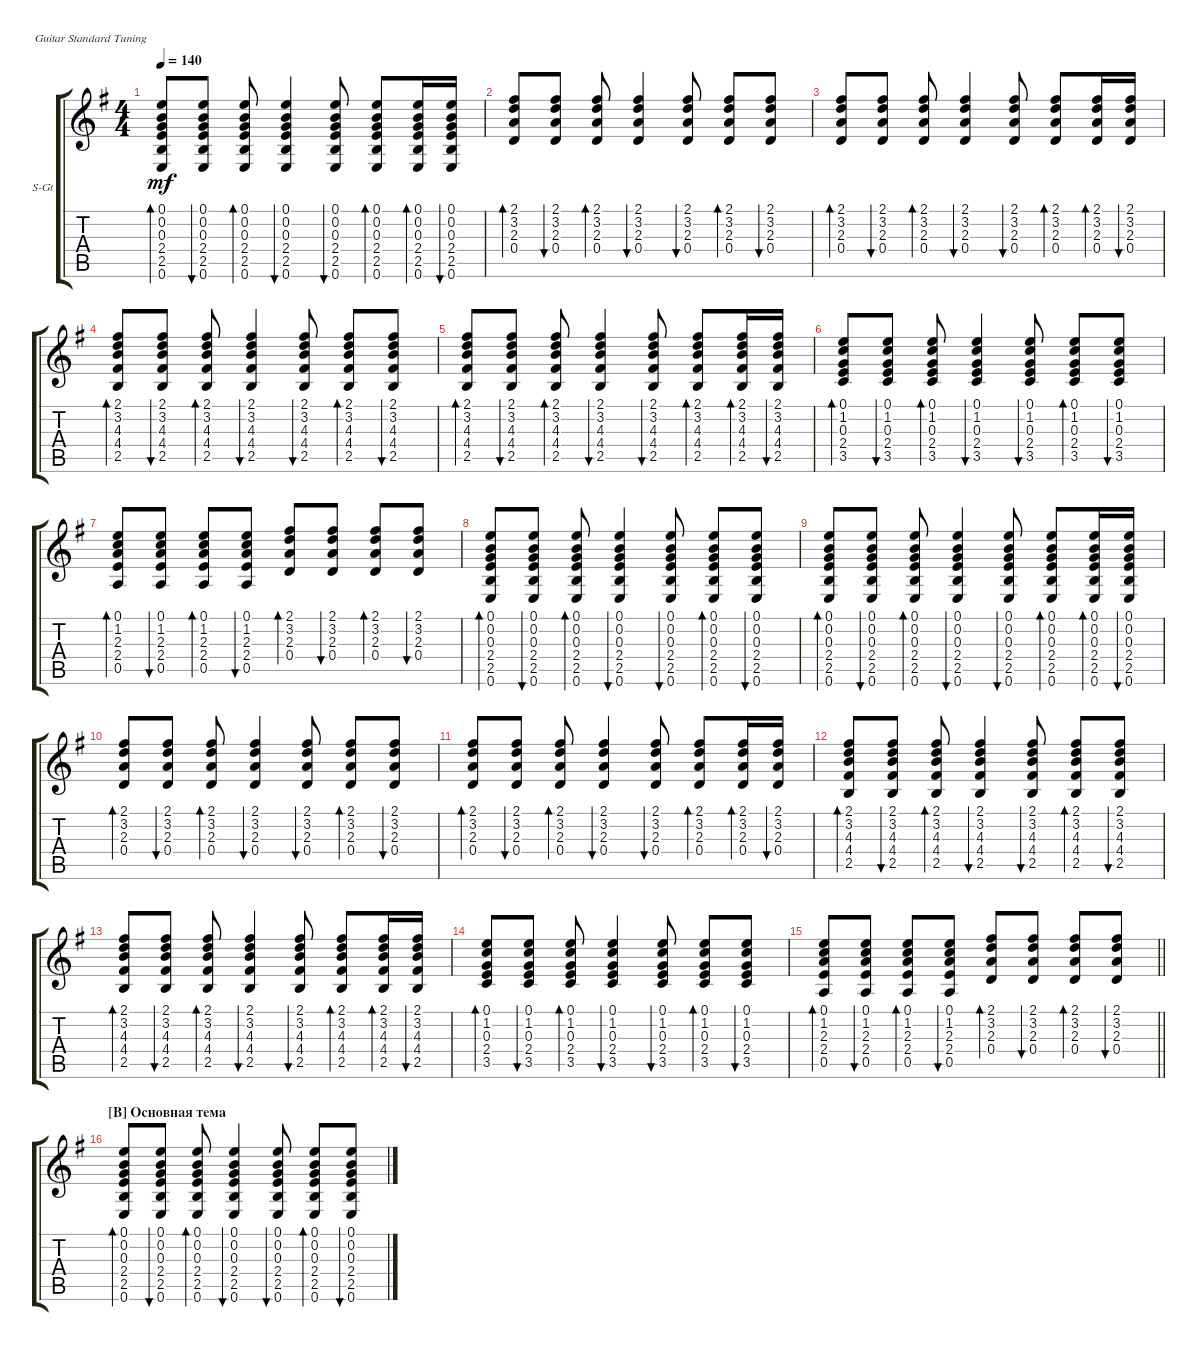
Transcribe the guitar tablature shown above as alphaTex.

\defaultSystemsLayout 4
\bracketExtendMode groupsimilarinstruments
\firstSystemTrackNameOrientation horizontal
\otherSystemsTrackNameOrientation horizontal
\track ("АКУСТИКА" "S-Gt") {instrument acousticguitarsteel}
\staff {score tabs}
\tuning (E4 B3 G3 D3 A2 E2)
\ts (4 4)
\tempo 140
\clef g2
\ks eminor
(0.6 2.5 2.4 0.3 0.2 0.1).8{bd 30 dy mf} (0.6 2.5 2.4 0.3 0.2 0.1).8{bu 30} (0.6 2.5 2.4 0.3 0.2 0.1).8{bd 30} (0.6 2.5 2.4 0.3 0.2 0.1).4{bu 30} (0.6 2.5 2.4 0.3 0.2 0.1).8{bu 30} (0.6 2.5 2.4 0.3 0.2 0.1).8{bd 30} (0.6 2.4 2.5 0.3 0.2 0.1).16{bd 30} (0.6 2.5 2.4 0.1 0.2 0.3).16{bu 30} |
(0.4 2.3 3.2 2.1).8{bd 30} (0.4 2.3 3.2 2.1).8{bu 30} (0.4 2.3 3.2 2.1).8{bd 30} (0.4 2.3 3.2 2.1).4{bu 30} (0.4 2.3 3.2 2.1).8{bu 30} (0.4 2.3 3.2 2.1).8{bd 30} (0.4 2.3 3.2 2.1).8{bu 30} |
(0.4 2.3 3.2 2.1).8{bd 30} (0.4 2.3 3.2 2.1).8{bu 30} (0.4 2.3 3.2 2.1).8{bd 30} (0.4 2.3 3.2 2.1).4{bu 30} (0.4 2.3 3.2 2.1).8{bu 30} (0.4 2.3 3.2 2.1).8{bd 30} (0.4 2.3 3.2 2.1).16{bd 30} (0.4 2.3 3.2 2.1).16{bu 30} |
(2.5 4.4 4.3 3.2 2.1).8{bd 30} (2.5 4.4 4.3 3.2 2.1).8{bu 30} (2.5 4.4 4.3 3.2 2.1).8{bd 30} (2.5 4.4 4.3 3.2 2.1).4{bu 30} (2.5 4.4 4.3 3.2 2.1).8{bu 30} (2.5 4.4 4.3 3.2 2.1).8{bd 30} (2.5 4.4 4.3 3.2 2.1).8{bu 30} |
(2.5 4.4 4.3 3.2 2.1).8{bd 30} (2.5 4.4 4.3 3.2 2.1).8{bu 30} (2.5 4.4 4.3 3.2 2.1).8{bd 30} (2.5 4.4 4.3 3.2 2.1).4{bu 30} (2.5 4.4 4.3 3.2 2.1).8{bu 30} (2.5 4.4 4.3 3.2 2.1).8{bd 30} (2.5 4.4 4.3 3.2 2.1).16{bd 30} (2.5 4.4 4.3 3.2 2.1).16{bu 30} |
(3.5 2.4 0.3 1.2 0.1).8{bd 30} (3.5 2.4 0.3 1.2 0.1).8{bu 30} (3.5 2.4 0.3 1.2 0.1).8{bd 30} (3.5 2.4 0.3 1.2 0.1).4{bu 30} (3.5 2.4 0.3 1.2 0.1).8{bu 30} (3.5 2.4 0.3 1.2 0.1).8{bd 30} (3.5 2.4 0.3 1.2 0.1).8{bu 30} |
(0.5 2.4 2.3 1.2 0.1).8{bd 30} (0.5 2.4 2.3 1.2 0.1).8{bu 30} (0.5 2.4 2.3 1.2 0.1).8{bd 30} (0.5 2.4 2.3 1.2 0.1).8{bu 30} (0.4 2.3 3.2 2.1).8{bd 30} (0.4 2.3 3.2 2.1).8{bu 30} (0.4 2.3 3.2 2.1).8{bd 30} (0.4 2.3 3.2 2.1).8{bu 30} |
(0.6 2.5 2.4 0.3 0.2 0.1).8{bd 30} (0.6 2.5 2.4 0.3 0.2 0.1).8{bu 30} (0.6 2.5 2.4 0.3 0.2 0.1).8{bd 30} (0.6 2.5 2.4 0.3 0.2 0.1).4{bu 30} (0.6 2.5 2.4 0.3 0.2 0.1).8{bu 30} (0.6 2.5 2.4 0.3 0.2 0.1).8{bd 30} (0.6 2.5 2.4 0.3 0.2 0.1).8{bu 30} |
(0.6 2.5 2.4 0.3 0.2 0.1).8{bd 30} (0.6 2.5 2.4 0.3 0.2 0.1).8{bu 30} (0.6 2.5 2.4 0.3 0.2 0.1).8{bd 30} (0.6 2.5 2.4 0.3 0.2 0.1).4{bu 30} (0.6 2.5 2.4 0.3 0.2 0.1).8{bu 30} (0.6 2.5 2.4 0.3 0.2 0.1).8{bd 30} (0.6 2.4 2.5 0.3 0.2 0.1).16{bd 30} (0.6 2.5 2.4 0.1 0.2 0.3).16{bu 30} |
(0.4 2.3 3.2 2.1).8{bd 30} (0.4 2.3 3.2 2.1).8{bu 30} (0.4 2.3 3.2 2.1).8{bd 30} (0.4 2.3 3.2 2.1).4{bu 30} (0.4 2.3 3.2 2.1).8{bu 30} (0.4 2.3 3.2 2.1).8{bd 30} (0.4 2.3 3.2 2.1).8{bu 30} |
(0.4 2.3 3.2 2.1).8{bd 30} (0.4 2.3 3.2 2.1).8{bu 30} (0.4 2.3 3.2 2.1).8{bd 30} (0.4 2.3 3.2 2.1).4{bu 30} (0.4 2.3 3.2 2.1).8{bu 30} (0.4 2.3 3.2 2.1).8{bd 30} (0.4 2.3 3.2 2.1).16{bd 30} (0.4 2.3 3.2 2.1).16{bu 30} |
(2.5 4.4 4.3 3.2 2.1).8{bd 30} (2.5 4.4 4.3 3.2 2.1).8{bu 30} (2.5 4.4 4.3 3.2 2.1).8{bd 30} (2.5 4.4 4.3 3.2 2.1).4{bu 30} (2.5 4.4 4.3 3.2 2.1).8{bu 30} (2.5 4.4 4.3 3.2 2.1).8{bd 30} (2.5 4.4 4.3 3.2 2.1).8{bu 30} |
(2.5 4.4 4.3 3.2 2.1).8{bd 30} (2.5 4.4 4.3 3.2 2.1).8{bu 30} (2.5 4.4 4.3 3.2 2.1).8{bd 30} (2.5 4.4 4.3 3.2 2.1).4{bu 30} (2.5 4.4 4.3 3.2 2.1).8{bu 30} (2.5 4.4 4.3 3.2 2.1).8{bd 30} (2.5 4.4 4.3 3.2 2.1).16{bd 30} (2.5 4.4 4.3 3.2 2.1).16{bu 30} |
(3.5 2.4 0.3 1.2 0.1).8{bd 30} (3.5 2.4 0.3 1.2 0.1).8{bu 30} (3.5 2.4 0.3 1.2 0.1).8{bd 30} (3.5 2.4 0.3 1.2 0.1).4{bu 30} (3.5 2.4 0.3 1.2 0.1).8{bu 30} (3.5 2.4 0.3 1.2 0.1).8{bd 30} (3.5 2.4 0.3 1.2 0.1).8{bu 30} |
\barLineRight lightlight
(0.5 2.4 2.3 1.2 0.1).8{bd 30} (0.5 2.4 2.3 1.2 0.1).8{bu 30} (0.5 2.4 2.3 1.2 0.1).8{bd 30} (0.5 2.4 2.3 1.2 0.1).8{bu 30} (0.4 2.3 3.2 2.1).8{bd 30} (0.4 2.3 3.2 2.1).8{bu 30} (0.4 2.3 3.2 2.1).8{bd 30} (0.4 2.3 3.2 2.1).8{bu 30} |
\section ("B" "Основная тема")
(0.6 2.5 2.4 0.3 0.2 0.1).8{bd 30} (0.6 2.5 2.4 0.3 0.2 0.1).8{bu 30} (0.6 2.5 2.4 0.3 0.2 0.1).8{bd 30} (0.6 2.5 2.4 0.3 0.2 0.1).4{bu 30} (0.6 2.5 2.4 0.3 0.2 0.1).8{bu 30} (0.6 2.5 2.4 0.3 0.2 0.1).8{bd 30} (0.6 2.5 2.4 0.3 0.2 0.1).8{bu 30}
